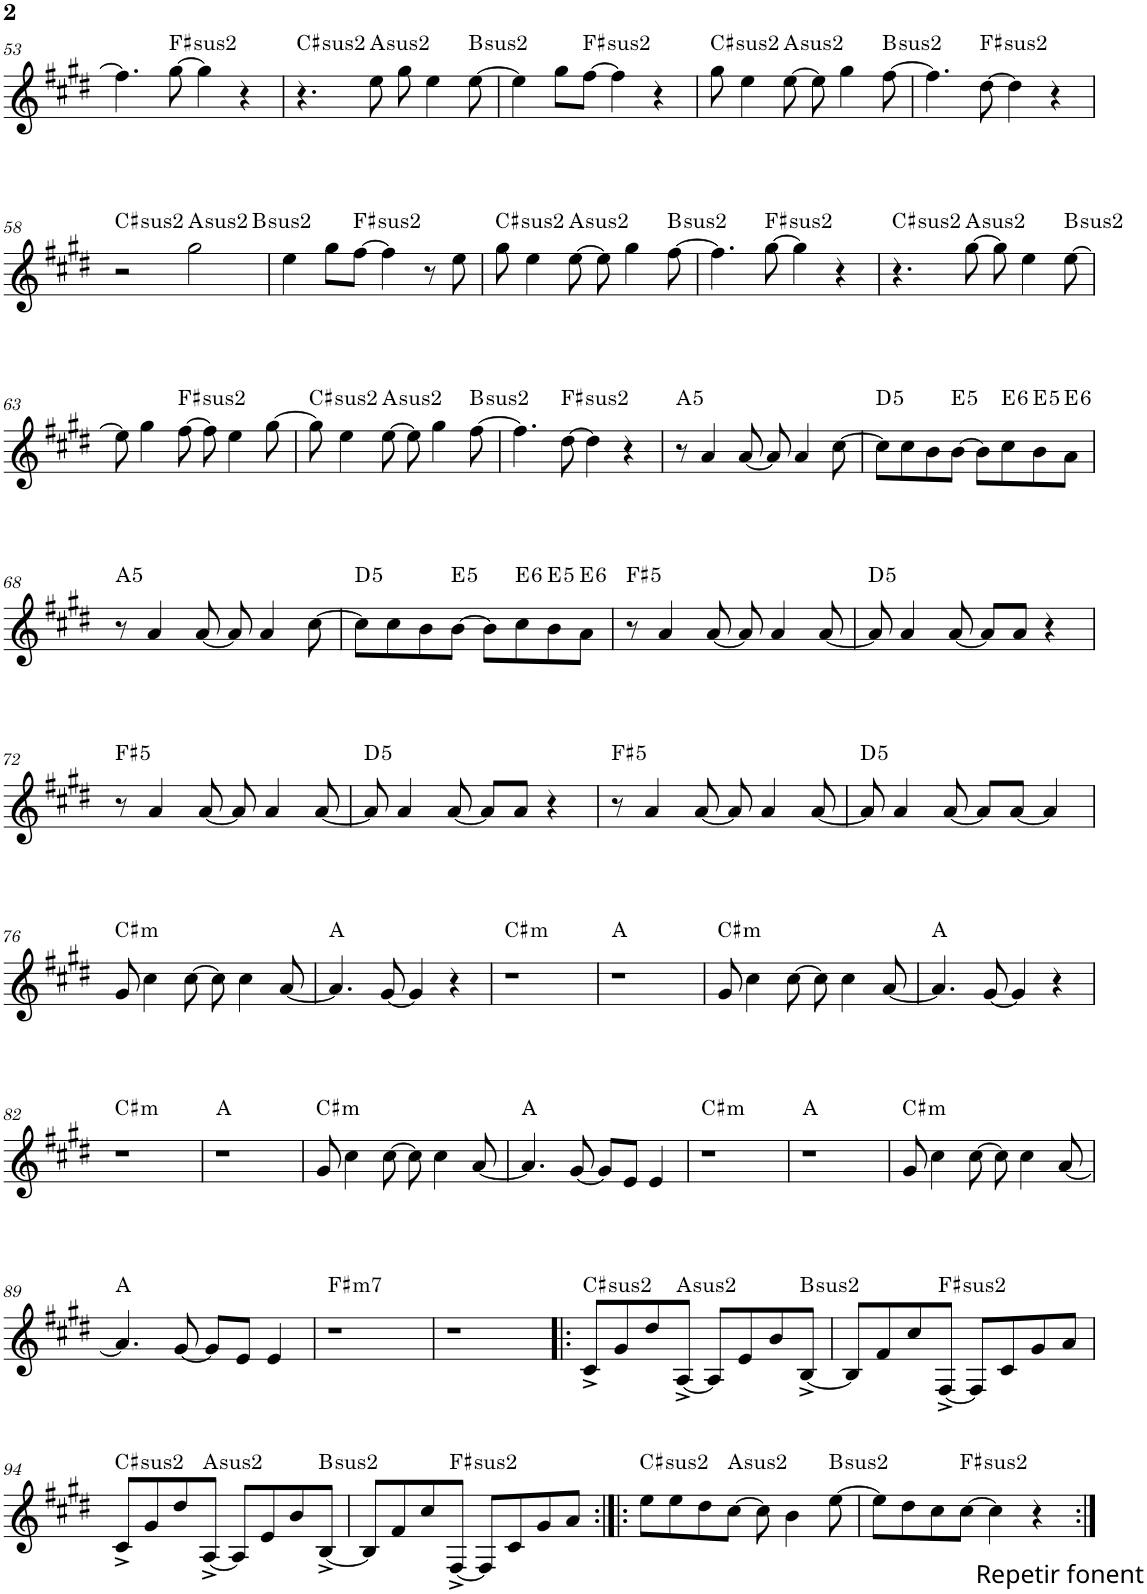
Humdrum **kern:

**kern	**harte
*part1	*part1
*staff1	*
*I"P1	*
!!LO:PB:g=z
*clefG2	*
*k[f#c#g#d#]	*
*c#:	*
*M4/4	*
=53	=53
4.ff#\]	.
!	!LO:H:kt=2
[>8gg#\	F#:(1,2,5)
4gg#\]	.
4r	.
=54	=54
!	!LO:H:kt=2
4.r	C#:(1,2,5)
!	!LO:H:kt=2
8ee\	A:(1,2,5)
8gg#\	.
4ee\	.
!	!LO:H:kt=2
[>8ee\	B:(1,2,5)
=55	=55
4ee\]	.
8gg#\L	.
!	!LO:H:kt=2
[>8ff#\J	F#:(1,2,5)
4ff#\]	.
4r	.
=56	=56
!	!LO:H:kt=2
8gg#\	C#:(1,2,5)
4ee\	.
!	!LO:H:kt=2
[>8ee\	A:(1,2,5)
8ee\]	.
4gg#\	.
!	!LO:H:kt=2
[>8ff#\	B:(1,2,5)
=57	=57
4.ff#\]	.
!	!LO:H:kt=2
[>8dd#\	F#:(1,2,5)
4dd#\]	.
4r	.
!!LO:LB:g=z
=58	=58
!	!LO:H:kt=2
*^	*
2r	2..ryy	C#:(1,2,5)
!	!	!LO:H:kt=2
2gg#\	.	A:(1,2,5)
!	!	!LO:H:kt=2
.	8ryy	B:(1,2,5)
*v	*v	*
=59	=59
4ee\	.
8gg#\L	.
!	!LO:H:kt=2
[>8ff#\J	F#:(1,2,5)
4ff#\]	.
8r	.
8ee\	.
=60	=60
!	!LO:H:kt=2
8gg#\	C#:(1,2,5)
4ee\	.
!	!LO:H:kt=2
[>8ee\	A:(1,2,5)
8ee\]	.
4gg#\	.
!	!LO:H:kt=2
[>8ff#\	B:(1,2,5)
=61	=61
4.ff#\]	.
!	!LO:H:kt=2
[>8gg#\	F#:(1,2,5)
4gg#\]	.
4r	.
=62	=62
!	!LO:H:kt=2
4.r	C#:(1,2,5)
!	!LO:H:kt=2
[>8gg#\	A:(1,2,5)
8gg#\]	.
4ee\	.
!	!LO:H:kt=2
[>8ee\	B:(1,2,5)
!!LO:LB:g=z
=63	=63
8ee\]	.
4gg#\	.
!	!LO:H:kt=2
[>8ff#\	F#:(1,2,5)
8ff#\]	.
4ee\	.
[>8gg#\	.
=64	=64
!	!LO:H:kt=2
8gg#\]	C#:(1,2,5)
4ee\	.
!	!LO:H:kt=2
[>8ee\	A:(1,2,5)
8ee\]	.
4gg#\	.
!	!LO:H:kt=2
[>8ff#\	B:(1,2,5)
=65	=65
4.ff#\]	.
!	!LO:H:kt=2
[>8dd#\	F#:(1,2,5)
4dd#\]	.
4r	.
=66	=66
!	!LO:H:kt=5
8r	A:(1,5)
4a/	.
[<8a/	.
8a/]	.
4a/	.
[>8cc#\	.
=67	=67
!	!LO:H:kt=5
8cc#\L]	D:(1,5)
8cc#\	.
8b\	.
!	!LO:H:kt=5
[>8b\J	E:(1,5)
8b\L]	.
!	!LO:H:kt=6
8cc#\	E:maj6
!	!LO:H:kt=5
8b\	E:(1,5)
!	!LO:H:kt=6
8a\J	E:maj6
!!LO:LB:g=z
=68	=68
!	!LO:H:kt=5
8r	A:(1,5)
4a/	.
[<8a/	.
8a/]	.
4a/	.
[>8cc#\	.
=69	=69
!	!LO:H:kt=5
8cc#\L]	D:(1,5)
8cc#\	.
8b\	.
!	!LO:H:kt=5
[>8b\J	E:(1,5)
8b\L]	.
!	!LO:H:kt=6
8cc#\	E:maj6
!	!LO:H:kt=5
8b\	E:(1,5)
!	!LO:H:kt=6
8a\J	E:maj6
=70	=70
!	!LO:H:kt=5
8r	F#:(1,5)
4a/	.
[<8a/	.
8a/]	.
4a/	.
[<8a/	.
=71	=71
!	!LO:H:kt=5
8a/]	D:(1,5)
4a/	.
[<8a/	.
8a/L]	.
8a/J	.
4r	.
!!LO:LB:g=z
=72	=72
!	!LO:H:kt=5
8r	F#:(1,5)
4a/	.
[<8a/	.
8a/]	.
4a/	.
[<8a/	.
=73	=73
!	!LO:H:kt=5
8a/]	D:(1,5)
4a/	.
[<8a/	.
8a/L]	.
8a/J	.
4r	.
=74	=74
!	!LO:H:kt=5
8r	F#:(1,5)
4a/	.
[<8a/	.
8a/]	.
4a/	.
[<8a/	.
=75	=75
!	!LO:H:kt=5
8a/]	D:(1,5)
4a/	.
[<8a/	.
8a/L]	.
[<8a/J	.
4a/]	.
!!LO:LB:g=z
=76	=76
!	!LO:H:kt=m
8g#/	C#:min
4cc#\	.
[>8cc#\	.
8cc#\]	.
4cc#\	.
[<8a/	.
=77	=77
4.a/]	A:maj
[<8g#/	.
4g#/]	.
4r	.
=78	=78
!	!LO:H:kt=m
1r	C#:min
=79	=79
1r	A:maj
=80	=80
!	!LO:H:kt=m
8g#/	C#:min
4cc#\	.
[>8cc#\	.
8cc#\]	.
4cc#\	.
[<8a/	.
=81	=81
4.a/]	A:maj
[<8g#/	.
4g#/]	.
4r	.
!!LO:LB:g=z
=82	=82
!	!LO:H:kt=m
1r	C#:min
=83	=83
1r	A:maj
=84	=84
!	!LO:H:kt=m
8g#/	C#:min
4cc#\	.
[>8cc#\	.
8cc#\]	.
4cc#\	.
[<8a/	.
=85	=85
4.a/]	A:maj
[<8g#/	.
8g#/L]	.
8e/J	.
4e/	.
=86	=86
!	!LO:H:kt=m
1r	C#:min
=87	=87
1r	A:maj
=88	=88
!	!LO:H:kt=m
8g#/	C#:min
4cc#\	.
[>8cc#\	.
8cc#\]	.
4cc#\	.
[<8a/	.
!!LO:LB:g=z
=89	=89
4.a/]	A:maj
[<8g#/	.
8g#/L]	.
8e/J	.
4e/	.
=90	=90
!	!LO:H:kt=m7
1r	F#:min7
=91	=91
1r	.
=92!|:	=92!|:
!	!LO:H:kt=2
8c#^/L	C#:(1,2,5)
8g#/	.
8dd#/	.
!	!LO:H:kt=2
[<8A^/J	A:(1,2,5)
8A/L]	.
8e/	.
8b/	.
!	!LO:H:kt=2
[<8B^/J	B:(1,2,5)
=93	=93
8B/L]	.
8f#/	.
8cc#/	.
!	!LO:H:kt=2
[<8F#^/J	F#:(1,2,5)
8F#/L]	.
8c#/	.
8g#/	.
8a/J	.
!!LO:LB:g=z
=94	=94
!	!LO:H:kt=2
8c#^/L	C#:(1,2,5)
8g#/	.
8dd#/	.
!	!LO:H:kt=2
[<8A^/J	A:(1,2,5)
8A/L]	.
8e/	.
8b/	.
!	!LO:H:kt=2
[<8B^/J	B:(1,2,5)
=95	=95
8B/L]	.
8f#/	.
8cc#/	.
!	!LO:H:kt=2
[<8F#^/J	F#:(1,2,5)
8F#/L]	.
8c#/	.
8g#/	.
8a/J	.
=96:|!|:	=96:|!|:
!	!LO:H:kt=2
8ee\L	C#:(1,2,5)
8ee\	.
8dd#\	.
!	!LO:H:kt=2
[>8cc#\J	A:(1,2,5)
8cc#\]	.
4b\	.
!	!LO:H:kt=2
[>8ee\	B:(1,2,5)
=97	=97
8ee\L]	.
8dd#\	.
8cc#\	.
!	!LO:H:kt=2
[>8cc#\J	F#:(1,2,5)
4cc#\]	.
!LO:TX:b:t=Repetir fonent	!
4r	.
=:|!	=:|!
*-	*-
